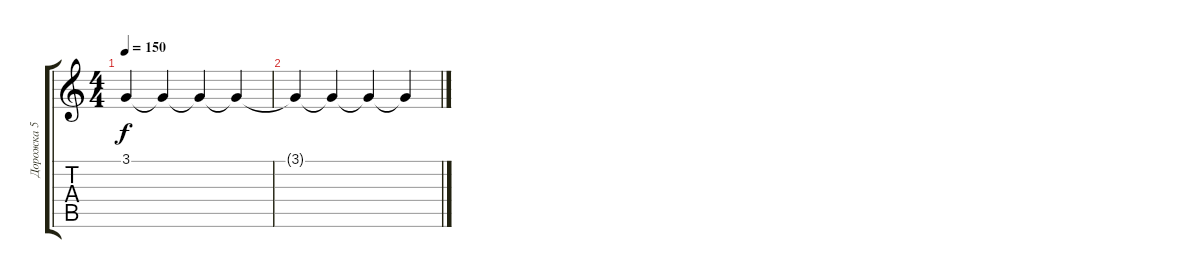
\track ("Дорожка 5" "Дорожка 5") {instrument tuba}
\staff {score tabs}
\tuning (E4 B3 G3 D3 A2 E2) {hide}
\ts (4 4)
\tempo 150
\clef g2
\ks c
3.1{t}.4{dy f} 3.1{t}.4 3.1{t}.4 3.1{t}.4 |
3.1{t}.4 3.1{t}.4 3.1{t}.4 3.1{t}.4
